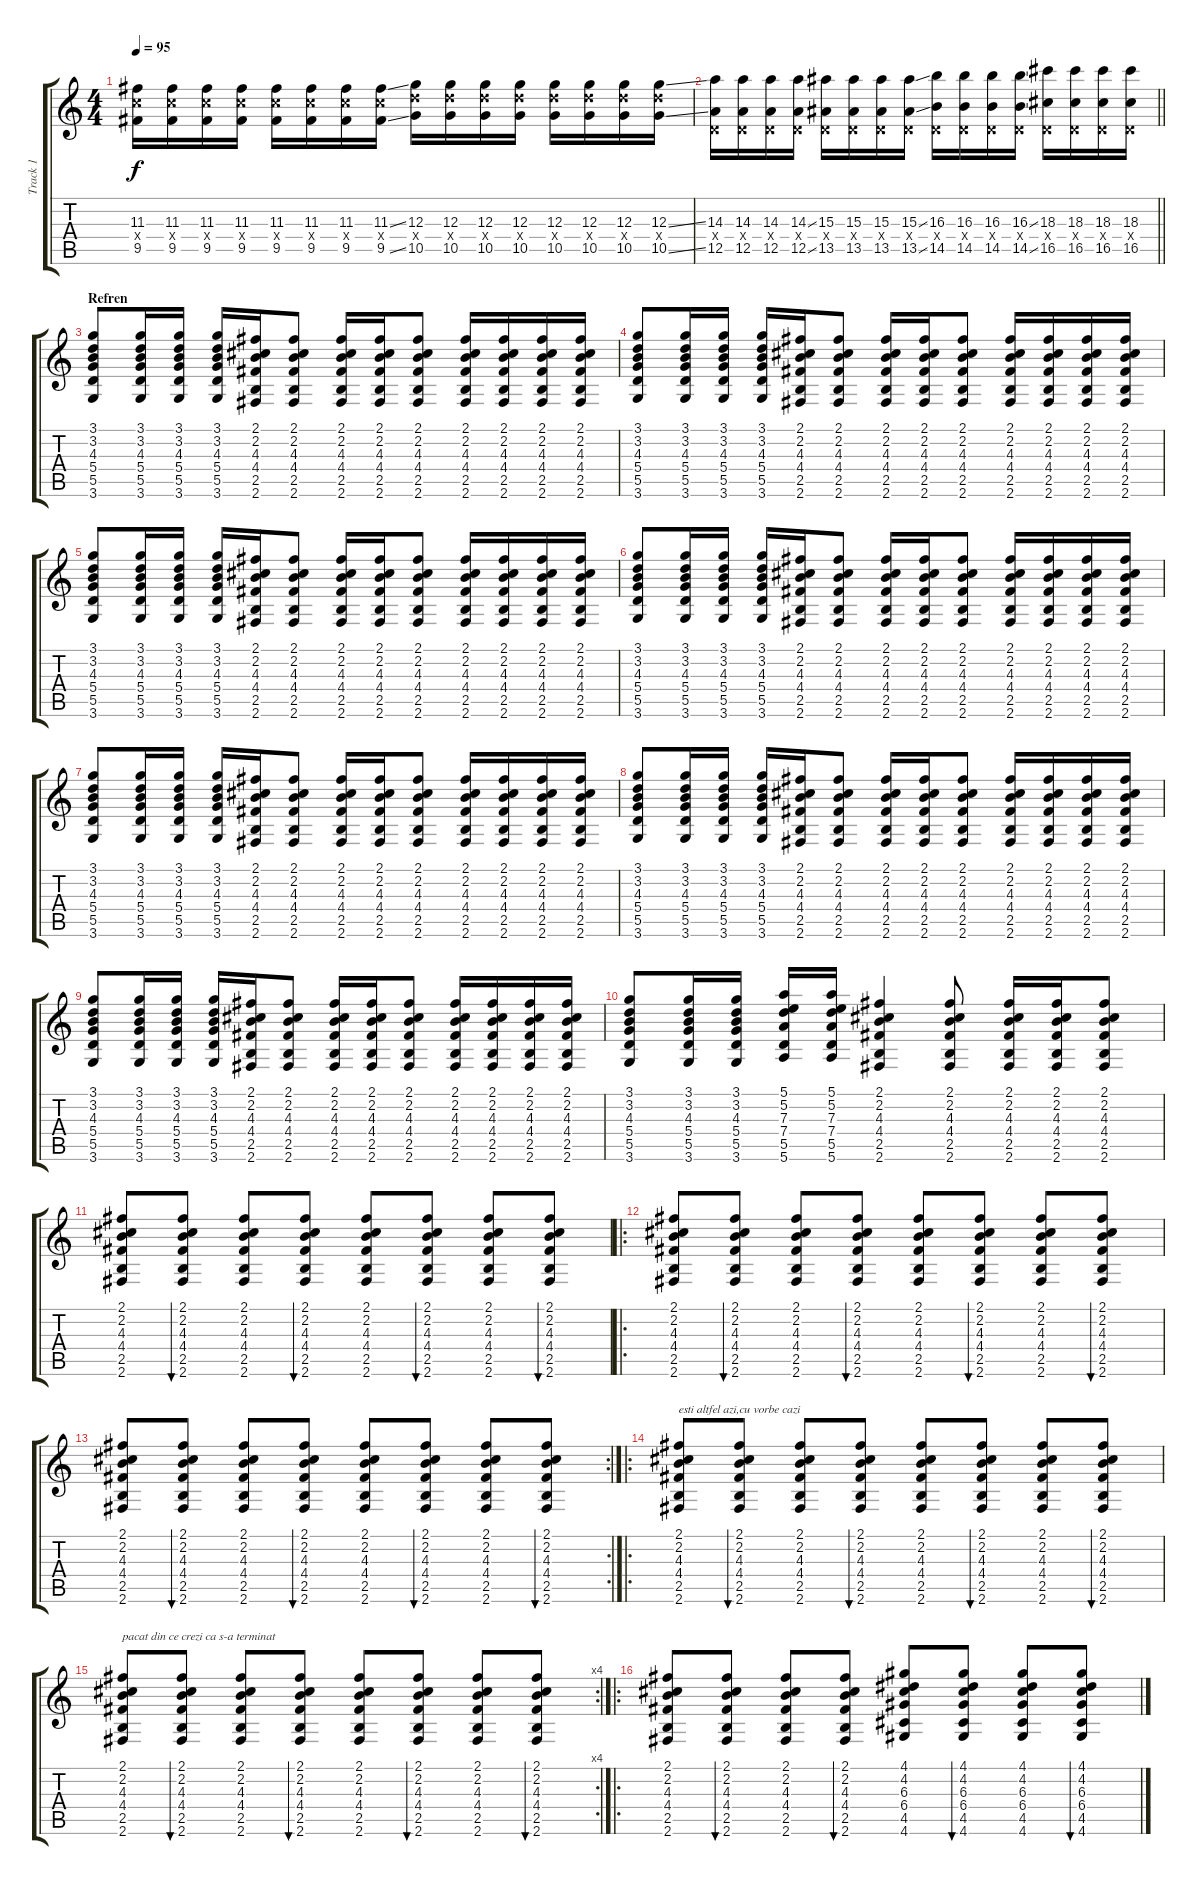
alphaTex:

\track ("Track 1" "Track 1") {instrument acousticguitarsteel}
\staff {score tabs}
\tuning (E4 B3 G3 D3 A2 E2) {hide}
\ts (4 4)
\tempo 95
\clef g2
\ks c
(11.3 10.4{x} 9.5).16{dy f} (11.3 10.4{x} 9.5).16 (11.3 10.4{x} 9.5).16 (11.3 10.4{x} 9.5).16 (11.3 10.4{x} 9.5).16 (11.3 10.4{x} 9.5).16 (11.3 10.4{x} 9.5).16 (11.3{ss} 10.4{x} 9.5{ss}).16 (12.3 12.4{x} 10.5).16 (12.3 12.4{x} 10.5).16 (12.3 12.4{x} 10.5).16 (12.3 12.4{x} 10.5).16 (12.3 12.4{x} 10.5).16 (12.3 12.4{x} 10.5).16 (12.3 12.4{x} 10.5).16 (12.3{ss} 12.4{x} 10.5{ss}).16 |
\barLineRight lightlight
(14.3 0.4{x} 12.5).16 (14.3 0.4{x} 12.5).16 (14.3 0.4{x} 12.5).16 (14.3{ss} 0.4{x} 12.5{ss}).16 (15.3 0.4{x} 13.5).16 (15.3 0.4{x} 13.5).16 (15.3 0.4{x} 13.5).16 (15.3{ss} 0.4{x} 13.5{ss}).16 (16.3 0.4{x} 14.5).16 (16.3 0.4{x} 14.5).16 (16.3 0.4{x} 14.5).16 (16.3{ss} 0.4{x} 14.5{ss}).16 (18.3 0.4{x} 16.5).16 (18.3 0.4{x} 16.5).16 (18.3 0.4{x} 16.5).16 (18.3 0.4{x} 16.5).16 |
\section ("" "Refren")
(3.1 3.2 4.3 5.4 5.5 3.6).8 (3.1 3.2 4.3 5.4 5.5 3.6).16 (3.1 3.2 4.3 5.4 5.5 3.6).16 (3.1 3.2 4.3 5.4 5.5 3.6).16 (2.1 2.2 4.3 4.4 2.5 2.6).16 (2.1 2.2 4.3 4.4 2.5 2.6).8 (2.1 2.2 4.3 4.4 2.5 2.6).16 (2.1 2.2 4.3 4.4 2.5 2.6).16 (2.1 2.2 4.3 4.4 2.5 2.6).8 (2.1 2.2 4.3 4.4 2.5 2.6).16 (2.1 2.2 4.3 4.4 2.5 2.6).16 (2.1 2.2 4.3 4.4 2.5 2.6).16 (2.1 2.2 4.3 4.4 2.5 2.6).16 |
(3.1 3.2 4.3 5.4 5.5 3.6).8 (3.1 3.2 4.3 5.4 5.5 3.6).16 (3.1 3.2 4.3 5.4 5.5 3.6).16 (3.1 3.2 4.3 5.4 5.5 3.6).16 (2.1 2.2 4.3 4.4 2.5 2.6).16 (2.1 2.2 4.3 4.4 2.5 2.6).8 (2.1 2.2 4.3 4.4 2.5 2.6).16 (2.1 2.2 4.3 4.4 2.5 2.6).16 (2.1 2.2 4.3 4.4 2.5 2.6).8 (2.1 2.2 4.3 4.4 2.5 2.6).16 (2.1 2.2 4.3 4.4 2.5 2.6).16 (2.1 2.2 4.3 4.4 2.5 2.6).16 (2.1 2.2 4.3 4.4 2.5 2.6).16 |
(3.1 3.2 4.3 5.4 5.5 3.6).8 (3.1 3.2 4.3 5.4 5.5 3.6).16 (3.1 3.2 4.3 5.4 5.5 3.6).16 (3.1 3.2 4.3 5.4 5.5 3.6).16 (2.1 2.2 4.3 4.4 2.5 2.6).16 (2.1 2.2 4.3 4.4 2.5 2.6).8 (2.1 2.2 4.3 4.4 2.5 2.6).16 (2.1 2.2 4.3 4.4 2.5 2.6).16 (2.1 2.2 4.3 4.4 2.5 2.6).8 (2.1 2.2 4.3 4.4 2.5 2.6).16 (2.1 2.2 4.3 4.4 2.5 2.6).16 (2.1 2.2 4.3 4.4 2.5 2.6).16 (2.1 2.2 4.3 4.4 2.5 2.6).16 |
(3.1 3.2 4.3 5.4 5.5 3.6).8 (3.1 3.2 4.3 5.4 5.5 3.6).16 (3.1 3.2 4.3 5.4 5.5 3.6).16 (3.1 3.2 4.3 5.4 5.5 3.6).16 (2.1 2.2 4.3 4.4 2.5 2.6).16 (2.1 2.2 4.3 4.4 2.5 2.6).8 (2.1 2.2 4.3 4.4 2.5 2.6).16 (2.1 2.2 4.3 4.4 2.5 2.6).16 (2.1 2.2 4.3 4.4 2.5 2.6).8 (2.1 2.2 4.3 4.4 2.5 2.6).16 (2.1 2.2 4.3 4.4 2.5 2.6).16 (2.1 2.2 4.3 4.4 2.5 2.6).16 (2.1 2.2 4.3 4.4 2.5 2.6).16 |
(3.1 3.2 4.3 5.4 5.5 3.6).8 (3.1 3.2 4.3 5.4 5.5 3.6).16 (3.1 3.2 4.3 5.4 5.5 3.6).16 (3.1 3.2 4.3 5.4 5.5 3.6).16 (2.1 2.2 4.3 4.4 2.5 2.6).16 (2.1 2.2 4.3 4.4 2.5 2.6).8 (2.1 2.2 4.3 4.4 2.5 2.6).16 (2.1 2.2 4.3 4.4 2.5 2.6).16 (2.1 2.2 4.3 4.4 2.5 2.6).8 (2.1 2.2 4.3 4.4 2.5 2.6).16 (2.1 2.2 4.3 4.4 2.5 2.6).16 (2.1 2.2 4.3 4.4 2.5 2.6).16 (2.1 2.2 4.3 4.4 2.5 2.6).16 |
(3.1 3.2 4.3 5.4 5.5 3.6).8 (3.1 3.2 4.3 5.4 5.5 3.6).16 (3.1 3.2 4.3 5.4 5.5 3.6).16 (3.1 3.2 4.3 5.4 5.5 3.6).16 (2.1 2.2 4.3 4.4 2.5 2.6).16 (2.1 2.2 4.3 4.4 2.5 2.6).8 (2.1 2.2 4.3 4.4 2.5 2.6).16 (2.1 2.2 4.3 4.4 2.5 2.6).16 (2.1 2.2 4.3 4.4 2.5 2.6).8 (2.1 2.2 4.3 4.4 2.5 2.6).16 (2.1 2.2 4.3 4.4 2.5 2.6).16 (2.1 2.2 4.3 4.4 2.5 2.6).16 (2.1 2.2 4.3 4.4 2.5 2.6).16 |
(3.1 3.2 4.3 5.4 5.5 3.6).8 (3.1 3.2 4.3 5.4 5.5 3.6).16 (3.1 3.2 4.3 5.4 5.5 3.6).16 (3.1 3.2 4.3 5.4 5.5 3.6).16 (2.1 2.2 4.3 4.4 2.5 2.6).16 (2.1 2.2 4.3 4.4 2.5 2.6).8 (2.1 2.2 4.3 4.4 2.5 2.6).16 (2.1 2.2 4.3 4.4 2.5 2.6).16 (2.1 2.2 4.3 4.4 2.5 2.6).8 (2.1 2.2 4.3 4.4 2.5 2.6).16 (2.1 2.2 4.3 4.4 2.5 2.6).16 (2.1 2.2 4.3 4.4 2.5 2.6).16 (2.1 2.2 4.3 4.4 2.5 2.6).16 |
(3.1 3.2 4.3 5.4 5.5 3.6).8 (3.1 3.2 4.3 5.4 5.5 3.6).16 (3.1 3.2 4.3 5.4 5.5 3.6).16 (5.1 5.2 7.3 7.4 5.5 5.6).16 (5.1 5.2 7.3 7.4 5.5 5.6).16 (2.1 2.2 4.3 4.4 2.5 2.6).4 (2.1 2.2 4.3 4.4 2.5 2.6).8 (2.1 2.2 4.3 4.4 2.5 2.6).16 (2.1 2.2 4.3 4.4 2.5 2.6).16 (2.1 2.2 4.3 4.4 2.5 2.6).8 |
(2.1 2.2 4.3 4.4 2.5 2.6).8 (2.1 2.2 4.3 4.4 2.5 2.6).8{bu 60} (2.1 2.2 4.3 4.4 2.5 2.6).8 (2.1 2.2 4.3 4.4 2.5 2.6).8{bu 60} (2.1 2.2 4.3 4.4 2.5 2.6).8 (2.1 2.2 4.3 4.4 2.5 2.6).8{bu 60} (2.1 2.2 4.3 4.4 2.5 2.6).8 (2.1 2.2 4.3 4.4 2.5 2.6).8{bu 60} |
\ro
(2.1 2.2 4.3 4.4 2.5 2.6).8 (2.1 2.2 4.3 4.4 2.5 2.6).8{bu 60} (2.1 2.2 4.3 4.4 2.5 2.6).8 (2.1 2.2 4.3 4.4 2.5 2.6).8{bu 60} (2.1 2.2 4.3 4.4 2.5 2.6).8 (2.1 2.2 4.3 4.4 2.5 2.6).8{bu 60} (2.1 2.2 4.3 4.4 2.5 2.6).8 (2.1 2.2 4.3 4.4 2.5 2.6).8{bu 60} |
\rc 2
(2.1 2.2 4.3 4.4 2.5 2.6).8 (2.1 2.2 4.3 4.4 2.5 2.6).8{bu 60} (2.1 2.2 4.3 4.4 2.5 2.6).8 (2.1 2.2 4.3 4.4 2.5 2.6).8{bu 60} (2.1 2.2 4.3 4.4 2.5 2.6).8 (2.1 2.2 4.3 4.4 2.5 2.6).8{bu 60} (2.1 2.2 4.3 4.4 2.5 2.6).8 (2.1 2.2 4.3 4.4 2.5 2.6).8{bu 60} |
\ro
(2.1 2.2 4.3 4.4 2.5 2.6).8{txt "esti altfel azi,cu vorbe cazi"} (2.1 2.2 4.3 4.4 2.5 2.6).8{bu 60} (2.1 2.2 4.3 4.4 2.5 2.6).8 (2.1 2.2 4.3 4.4 2.5 2.6).8{bu 60} (2.1 2.2 4.3 4.4 2.5 2.6).8 (2.1 2.2 4.3 4.4 2.5 2.6).8{bu 60} (2.1 2.2 4.3 4.4 2.5 2.6).8 (2.1 2.2 4.3 4.4 2.5 2.6).8{bu 60} |
\rc 4
(2.1 2.2 4.3 4.4 2.5 2.6).8{txt "pacat din ce crezi ca s-a terminat"} (2.1 2.2 4.3 4.4 2.5 2.6).8{bu 60} (2.1 2.2 4.3 4.4 2.5 2.6).8 (2.1 2.2 4.3 4.4 2.5 2.6).8{bu 60} (2.1 2.2 4.3 4.4 2.5 2.6).8 (2.1 2.2 4.3 4.4 2.5 2.6).8{bu 60} (2.1 2.2 4.3 4.4 2.5 2.6).8 (2.1 2.2 4.3 4.4 2.5 2.6).8{bu 60} |
\ro
(2.1 2.2 4.3 4.4 2.5 2.6).8 (2.1 2.2 4.3 4.4 2.5 2.6).8{bu 60} (2.1 2.2 4.3 4.4 2.5 2.6).8 (2.1 2.2 4.3 4.4 2.5 2.6).8{bu 60} (4.1 4.2 6.3 6.4 4.5 4.6).8 (4.1 4.2 6.3 6.4 4.5 4.6).8{bu 60} (4.1 4.2 6.3 6.4 4.5 4.6).8 (4.1 4.2 6.3 6.4 4.5 4.6).8{bu 60}
